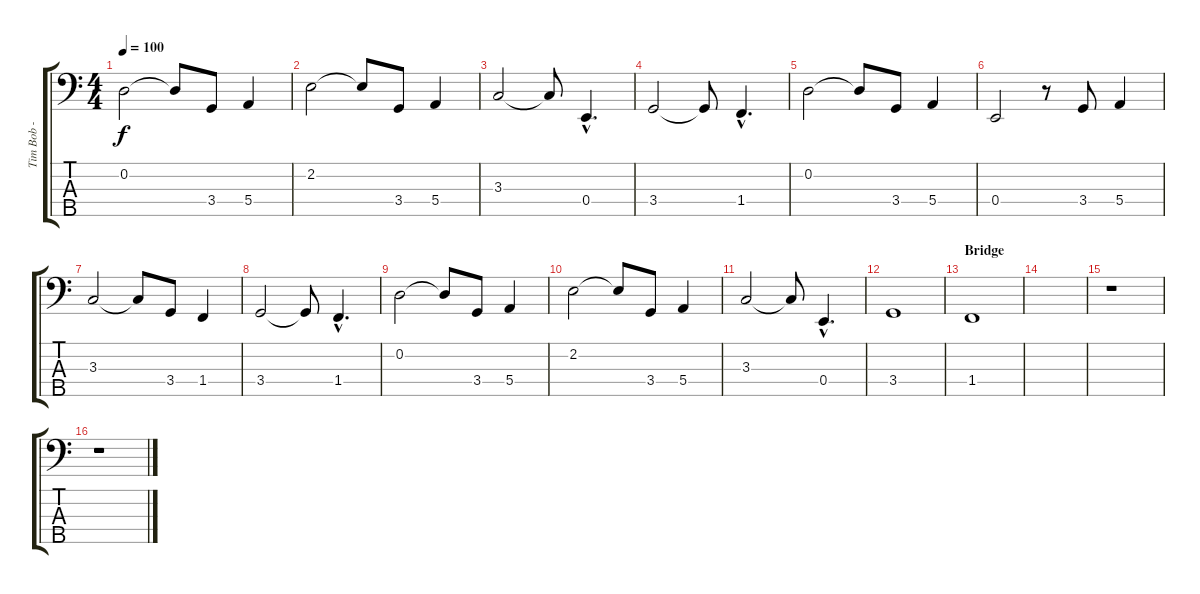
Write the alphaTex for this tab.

\track ("Tim Bob - Bass" "Tim Bob - ") {instrument acousticbass}
\staff {score tabs}
\tuning (G2 D2 A1 E1 B0) {hide}
\ts (4 4)
\tempo 100
\clef f4
\ks c
0.2.2{dy f} 0.2{t}.8 3.4.8 5.4.4 |
2.2.2 2.2{t}.8 3.4.8 5.4.4 |
3.3.2 3.3{t}.8 0.4{hac}.4{d} |
3.4.2 3.4{t}.8 1.4{hac}.4{d} |
0.2.2 0.2{t}.8 3.4.8 5.4.4 |
0.4.2 r.8 3.4.8 5.4.4 |
3.3.2 3.3{t}.8 3.4.8 1.4.4 |
3.4.2 3.4{t}.8 1.4{hac}.4{d} |
0.2.2 0.2{t}.8 3.4.8 5.4.4 |
2.2.2 2.2{t}.8 3.4.8 5.4.4 |
3.3.2 3.3{t}.8 0.4{hac}.4{d} |
3.4.1 |
\section ("" "Bridge")
1.4.1 |
|
r.1 |
r.1
